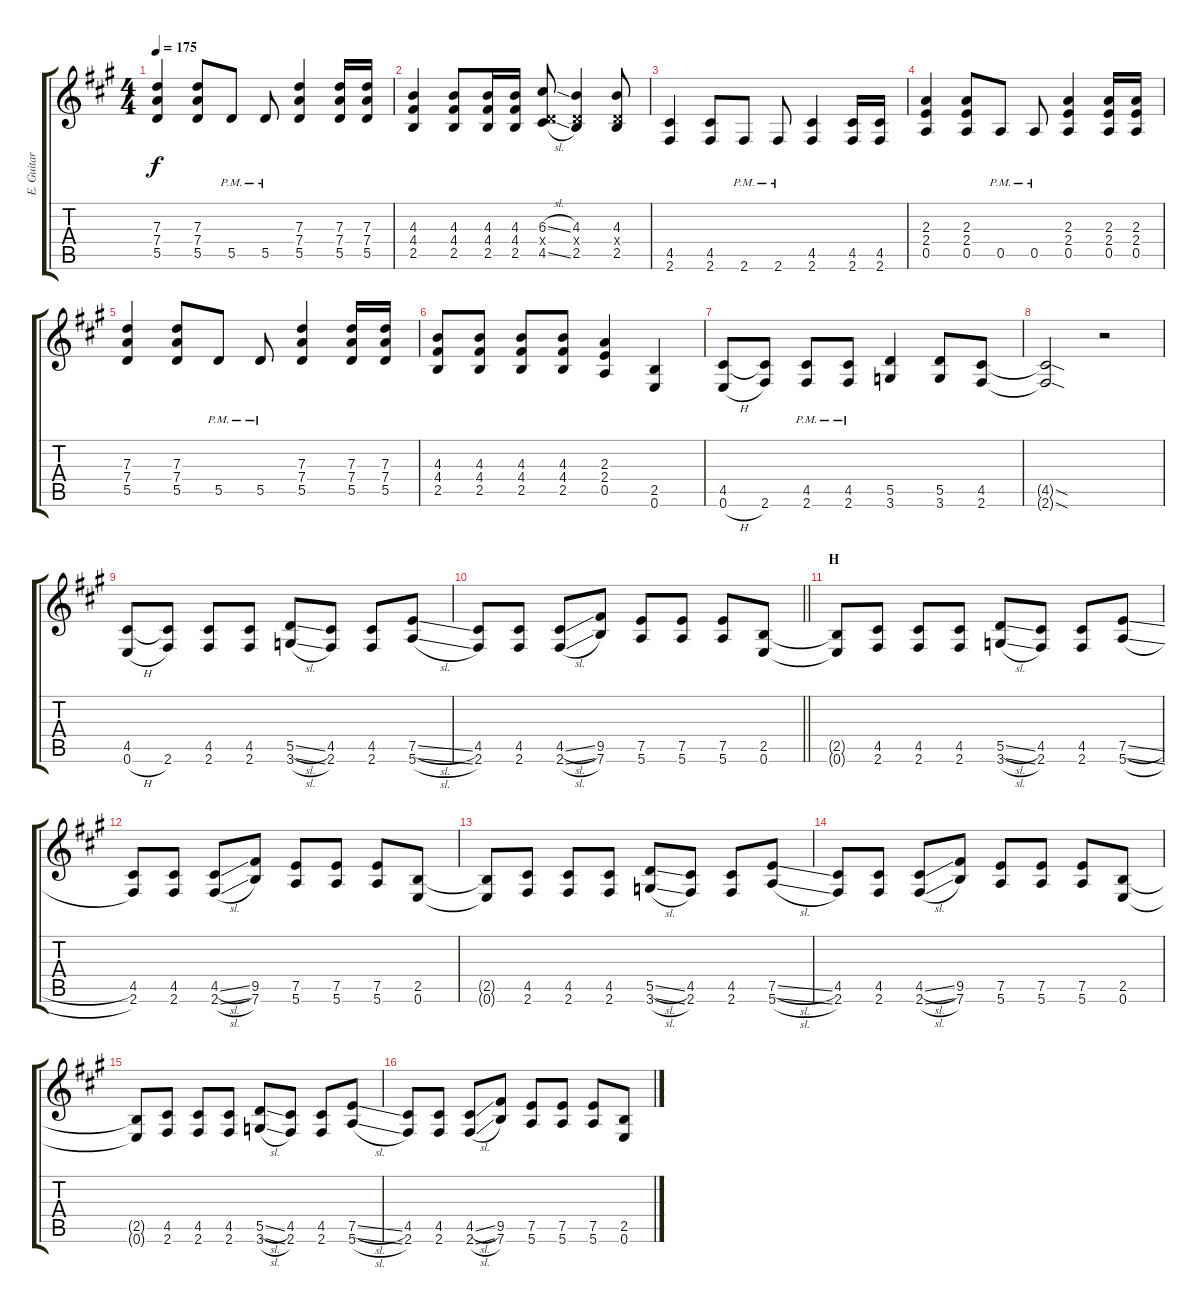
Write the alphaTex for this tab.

\track ("E. Guitar I" "E. Guitar ") {instrument overdrivenguitar}
\staff {score tabs}
\tuning (E4 B3 G3 D3 A2 E2) {hide}
\ts (4 4)
\tempo 175
\clef g2
\ks a
(7.3 7.4 5.5).4{dy f} (7.3 7.4 5.5).8 5.5{pm}.8 5.5{pm}.8 (7.3 7.4 5.5).4 (7.3 7.4 5.5).16 (7.3 7.4 5.5).16 |
(4.3 4.4 2.5).4 (4.3 4.4 2.5).8 (4.3 4.4 2.5).16 (4.3 4.4 2.5).16 (6.3{sl} 0.4{x} 4.5{sl}).8 (4.3 0.4{x} 2.5).4 (4.3 0.4{x} 2.5).8 |
(4.5 2.6).4 (4.5 2.6).8 2.6{pm}.8 2.6{pm}.8 (4.5 2.6).4 (4.5 2.6).16 (4.5 2.6).16 |
(2.3 2.4 0.5).4 (2.3 2.4 0.5).8 0.5{pm}.8 0.5{pm}.8 (2.3 2.4 0.5).4 (2.3 2.4 0.5).16 (2.3 2.4 0.5).16 |
(7.3 7.4 5.5).4 (7.3 7.4 5.5).8 5.5{pm}.8 5.5{pm}.8 (7.3 7.4 5.5).4 (7.3 7.4 5.5).16 (7.3 7.4 5.5).16 |
(4.3 4.4 2.5).8 (4.3 4.4 2.5).8 (4.3 4.4 2.5).8 (4.3 4.4 2.5).8 (2.3 2.4 0.5).4 (2.5 0.6).4 |
(4.5 0.6{h}).8 (4.5{t} 2.6).8 (4.5{pm} 2.6{pm}).8 (4.5{pm} 2.6{pm}).8 (5.5 3.6).4 (5.5 3.6).8 (4.5 2.6).8 |
(4.5{sod t} 2.6{sod t}).2 r.2 |
(4.5 0.6{h}).8 (4.5{t} 2.6).8 (4.5 2.6).8 (4.5 2.6).8 (5.5{sl} 3.6{sl}).8 (4.5 2.6).8 (4.5 2.6).8 (7.5{sl} 5.6{sl}).8 |
\barLineRight lightlight
(4.5 2.6).8 (4.5 2.6).8 (4.5{sl} 2.6{sl}).8 (9.5 7.6).8 (7.5 5.6).8 (7.5 5.6).8 (7.5 5.6).8 (2.5 0.6).8 |
\section ("" "H")
(2.5{t} 0.6{t}).8 (4.5 2.6).8 (4.5 2.6).8 (4.5 2.6).8 (5.5{sl} 3.6{sl}).8 (4.5 2.6).8 (4.5 2.6).8 (7.5{sl} 5.6{sl}).8 |
(4.5 2.6).8 (4.5 2.6).8 (4.5{sl} 2.6{sl}).8 (9.5 7.6).8 (7.5 5.6).8 (7.5 5.6).8 (7.5 5.6).8 (2.5 0.6).8 |
(2.5{t} 0.6{t}).8 (4.5 2.6).8 (4.5 2.6).8 (4.5 2.6).8 (5.5{sl} 3.6{sl}).8 (4.5 2.6).8 (4.5 2.6).8 (7.5{sl} 5.6{sl}).8 |
(4.5 2.6).8 (4.5 2.6).8 (4.5{sl} 2.6{sl}).8 (9.5 7.6).8 (7.5 5.6).8 (7.5 5.6).8 (7.5 5.6).8 (2.5 0.6).8 |
(2.5{t} 0.6{t}).8 (4.5 2.6).8 (4.5 2.6).8 (4.5 2.6).8 (5.5{sl} 3.6{sl}).8 (4.5 2.6).8 (4.5 2.6).8 (7.5{sl} 5.6{sl}).8 |
(4.5 2.6).8 (4.5 2.6).8 (4.5{sl} 2.6{sl}).8 (9.5 7.6).8 (7.5 5.6).8 (7.5 5.6).8 (7.5 5.6).8 (2.5 0.6).8
